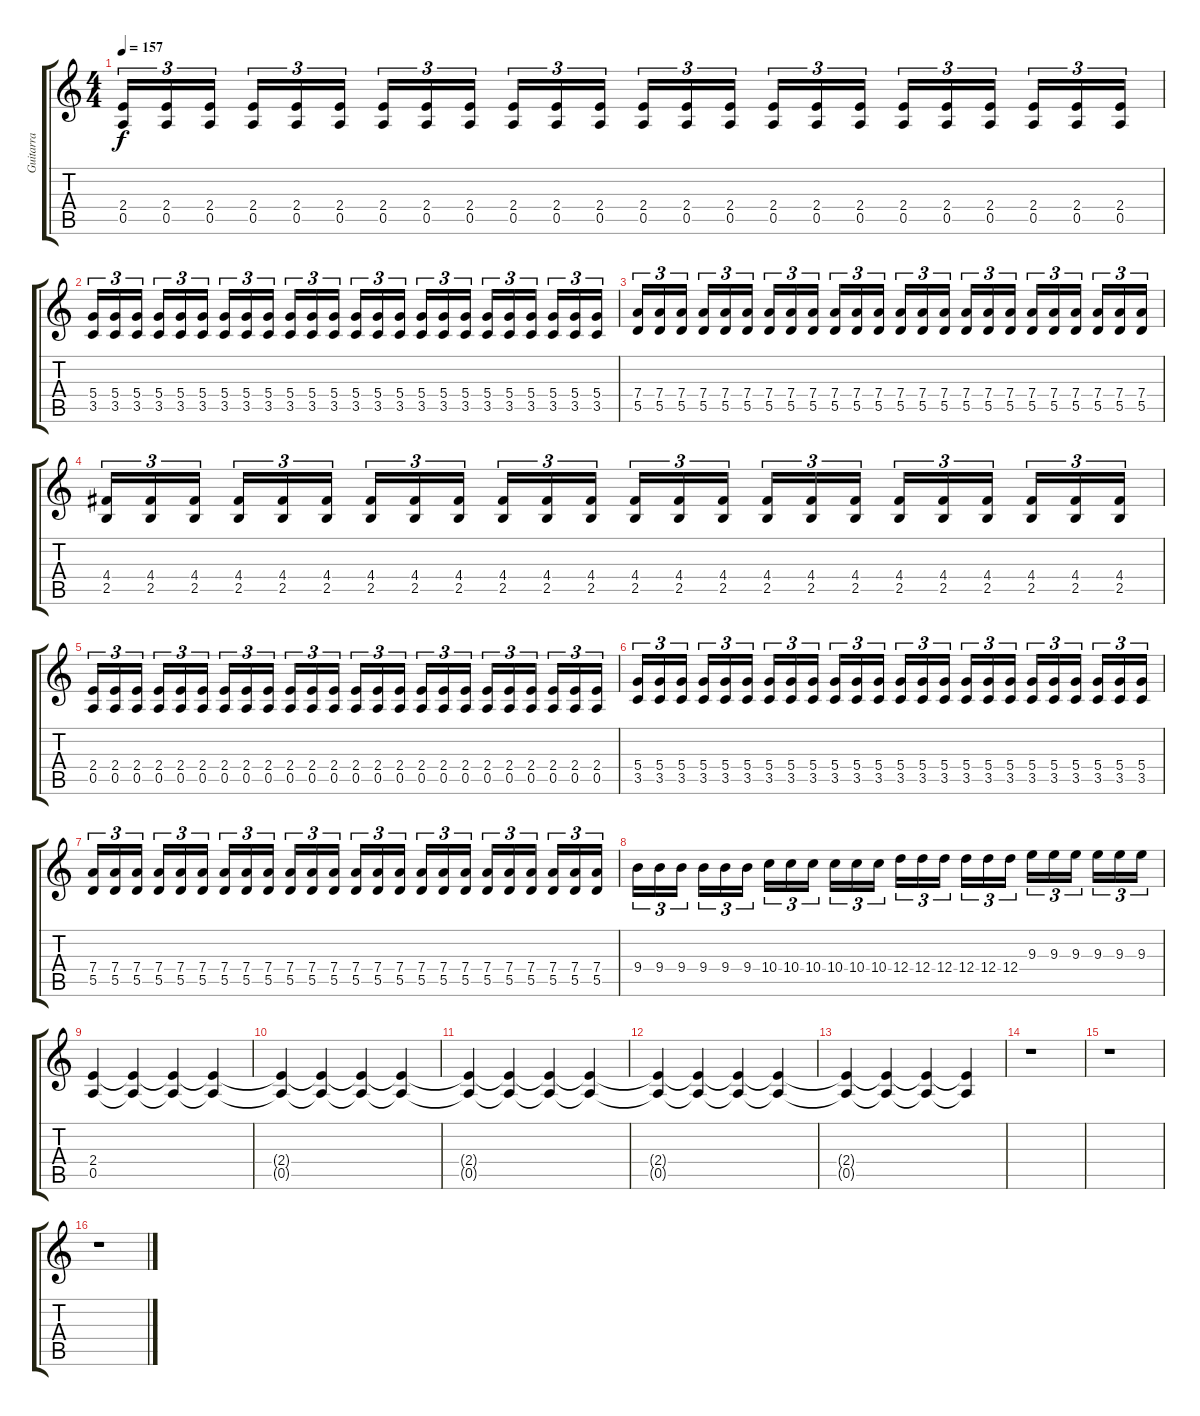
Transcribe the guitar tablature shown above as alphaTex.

\track ("Guitarra" "Guitarra") {instrument distortionguitar}
\staff {score tabs}
\tuning (E4 B3 G3 D3 A2 E2) {hide}
\ts (4 4)
\tempo 157
\clef g2
\ks c
(2.4 0.5).16{tu (3 2) dy f} (2.4 0.5).16{tu (3 2)} (2.4 0.5).16{tu (3 2)} (2.4 0.5).16{tu (3 2)} (2.4 0.5).16{tu (3 2)} (2.4 0.5).16{tu (3 2)} (2.4 0.5).16{tu (3 2)} (2.4 0.5).16{tu (3 2)} (2.4 0.5).16{tu (3 2)} (2.4 0.5).16{tu (3 2)} (2.4 0.5).16{tu (3 2)} (2.4 0.5).16{tu (3 2)} (2.4 0.5).16{tu (3 2)} (2.4 0.5).16{tu (3 2)} (2.4 0.5).16{tu (3 2)} (2.4 0.5).16{tu (3 2)} (2.4 0.5).16{tu (3 2)} (2.4 0.5).16{tu (3 2)} (2.4 0.5).16{tu (3 2)} (2.4 0.5).16{tu (3 2)} (2.4 0.5).16{tu (3 2)} (2.4 0.5).16{tu (3 2)} (2.4 0.5).16{tu (3 2)} (2.4 0.5).16{tu (3 2)} |
(5.4 3.5).16{tu (3 2)} (5.4 3.5).16{tu (3 2)} (5.4 3.5).16{tu (3 2)} (5.4 3.5).16{tu (3 2)} (5.4 3.5).16{tu (3 2)} (5.4 3.5).16{tu (3 2)} (5.4 3.5).16{tu (3 2)} (5.4 3.5).16{tu (3 2)} (5.4 3.5).16{tu (3 2)} (5.4 3.5).16{tu (3 2)} (5.4 3.5).16{tu (3 2)} (5.4 3.5).16{tu (3 2)} (5.4 3.5).16{tu (3 2)} (5.4 3.5).16{tu (3 2)} (5.4 3.5).16{tu (3 2)} (5.4 3.5).16{tu (3 2)} (5.4 3.5).16{tu (3 2)} (5.4 3.5).16{tu (3 2)} (5.4 3.5).16{tu (3 2)} (5.4 3.5).16{tu (3 2)} (5.4 3.5).16{tu (3 2)} (5.4 3.5).16{tu (3 2)} (5.4 3.5).16{tu (3 2)} (5.4 3.5).16{tu (3 2)} |
(7.4 5.5).16{tu (3 2)} (7.4 5.5).16{tu (3 2)} (7.4 5.5).16{tu (3 2)} (7.4 5.5).16{tu (3 2)} (7.4 5.5).16{tu (3 2)} (7.4 5.5).16{tu (3 2)} (7.4 5.5).16{tu (3 2)} (7.4 5.5).16{tu (3 2)} (7.4 5.5).16{tu (3 2)} (7.4 5.5).16{tu (3 2)} (7.4 5.5).16{tu (3 2)} (7.4 5.5).16{tu (3 2)} (7.4 5.5).16{tu (3 2)} (7.4 5.5).16{tu (3 2)} (7.4 5.5).16{tu (3 2)} (7.4 5.5).16{tu (3 2)} (7.4 5.5).16{tu (3 2)} (7.4 5.5).16{tu (3 2)} (7.4 5.5).16{tu (3 2)} (7.4 5.5).16{tu (3 2)} (7.4 5.5).16{tu (3 2)} (7.4 5.5).16{tu (3 2)} (7.4 5.5).16{tu (3 2)} (7.4 5.5).16{tu (3 2)} |
(4.4 2.5).16{tu (3 2)} (4.4 2.5).16{tu (3 2)} (4.4 2.5).16{tu (3 2)} (4.4 2.5).16{tu (3 2)} (4.4 2.5).16{tu (3 2)} (4.4 2.5).16{tu (3 2)} (4.4 2.5).16{tu (3 2)} (4.4 2.5).16{tu (3 2)} (4.4 2.5).16{tu (3 2)} (4.4 2.5).16{tu (3 2)} (4.4 2.5).16{tu (3 2)} (4.4 2.5).16{tu (3 2)} (4.4 2.5).16{tu (3 2)} (4.4 2.5).16{tu (3 2)} (4.4 2.5).16{tu (3 2)} (4.4 2.5).16{tu (3 2)} (4.4 2.5).16{tu (3 2)} (4.4 2.5).16{tu (3 2)} (4.4 2.5).16{tu (3 2)} (4.4 2.5).16{tu (3 2)} (4.4 2.5).16{tu (3 2)} (4.4 2.5).16{tu (3 2)} (4.4 2.5).16{tu (3 2)} (4.4 2.5).16{tu (3 2)} |
(2.4 0.5).16{tu (3 2)} (2.4 0.5).16{tu (3 2)} (2.4 0.5).16{tu (3 2)} (2.4 0.5).16{tu (3 2)} (2.4 0.5).16{tu (3 2)} (2.4 0.5).16{tu (3 2)} (2.4 0.5).16{tu (3 2)} (2.4 0.5).16{tu (3 2)} (2.4 0.5).16{tu (3 2)} (2.4 0.5).16{tu (3 2)} (2.4 0.5).16{tu (3 2)} (2.4 0.5).16{tu (3 2)} (2.4 0.5).16{tu (3 2)} (2.4 0.5).16{tu (3 2)} (2.4 0.5).16{tu (3 2)} (2.4 0.5).16{tu (3 2)} (2.4 0.5).16{tu (3 2)} (2.4 0.5).16{tu (3 2)} (2.4 0.5).16{tu (3 2)} (2.4 0.5).16{tu (3 2)} (2.4 0.5).16{tu (3 2)} (2.4 0.5).16{tu (3 2)} (2.4 0.5).16{tu (3 2)} (2.4 0.5).16{tu (3 2)} |
(5.4 3.5).16{tu (3 2)} (5.4 3.5).16{tu (3 2)} (5.4 3.5).16{tu (3 2)} (5.4 3.5).16{tu (3 2)} (5.4 3.5).16{tu (3 2)} (5.4 3.5).16{tu (3 2)} (5.4 3.5).16{tu (3 2)} (5.4 3.5).16{tu (3 2)} (5.4 3.5).16{tu (3 2)} (5.4 3.5).16{tu (3 2)} (5.4 3.5).16{tu (3 2)} (5.4 3.5).16{tu (3 2)} (5.4 3.5).16{tu (3 2)} (5.4 3.5).16{tu (3 2)} (5.4 3.5).16{tu (3 2)} (5.4 3.5).16{tu (3 2)} (5.4 3.5).16{tu (3 2)} (5.4 3.5).16{tu (3 2)} (5.4 3.5).16{tu (3 2)} (5.4 3.5).16{tu (3 2)} (5.4 3.5).16{tu (3 2)} (5.4 3.5).16{tu (3 2)} (5.4 3.5).16{tu (3 2)} (5.4 3.5).16{tu (3 2)} |
(7.4 5.5).16{tu (3 2)} (7.4 5.5).16{tu (3 2)} (7.4 5.5).16{tu (3 2)} (7.4 5.5).16{tu (3 2)} (7.4 5.5).16{tu (3 2)} (7.4 5.5).16{tu (3 2)} (7.4 5.5).16{tu (3 2)} (7.4 5.5).16{tu (3 2)} (7.4 5.5).16{tu (3 2)} (7.4 5.5).16{tu (3 2)} (7.4 5.5).16{tu (3 2)} (7.4 5.5).16{tu (3 2)} (7.4 5.5).16{tu (3 2)} (7.4 5.5).16{tu (3 2)} (7.4 5.5).16{tu (3 2)} (7.4 5.5).16{tu (3 2)} (7.4 5.5).16{tu (3 2)} (7.4 5.5).16{tu (3 2)} (7.4 5.5).16{tu (3 2)} (7.4 5.5).16{tu (3 2)} (7.4 5.5).16{tu (3 2)} (7.4 5.5).16{tu (3 2)} (7.4 5.5).16{tu (3 2)} (7.4 5.5).16{tu (3 2)} |
9.4.16{tu (3 2)} 9.4.16{tu (3 2)} 9.4.16{tu (3 2)} 9.4.16{tu (3 2)} 9.4.16{tu (3 2)} 9.4.16{tu (3 2)} 10.4.16{tu (3 2)} 10.4.16{tu (3 2)} 10.4.16{tu (3 2)} 10.4.16{tu (3 2)} 10.4.16{tu (3 2)} 10.4.16{tu (3 2)} 12.4.16{tu (3 2)} 12.4.16{tu (3 2)} 12.4.16{tu (3 2)} 12.4.16{tu (3 2)} 12.4.16{tu (3 2)} 12.4.16{tu (3 2)} 9.3.16{tu (3 2)} 9.3.16{tu (3 2)} 9.3.16{tu (3 2)} 9.3.16{tu (3 2)} 9.3.16{tu (3 2)} 9.3.16{tu (3 2)} |
(2.4 0.5).4 (2.4{t} 0.5{t}).4 (2.4{t} 0.5{t}).4 (2.4{t} 0.5{t}).4 |
(2.4{t} 0.5{t}).4{volume 0} (2.4{t} 0.5{t}).4 (2.4{t} 0.5{t}).4 (2.4{t} 0.5{t}).4 |
(2.4{t} 0.5{t}).4 (2.4{t} 0.5{t}).4 (2.4{t} 0.5{t}).4 (2.4{t} 0.5{t}).4 |
(2.4{t} 0.5{t}).4 (2.4{t} 0.5{t}).4 (2.4{t} 0.5{t}).4 (2.4{t} 0.5{t}).4 |
(2.4{t} 0.5{t}).4 (2.4{t} 0.5{t}).4 (2.4{t} 0.5{t}).4 (2.4{t} 0.5{t}).4 |
r.1 |
r.1 |
r.1
